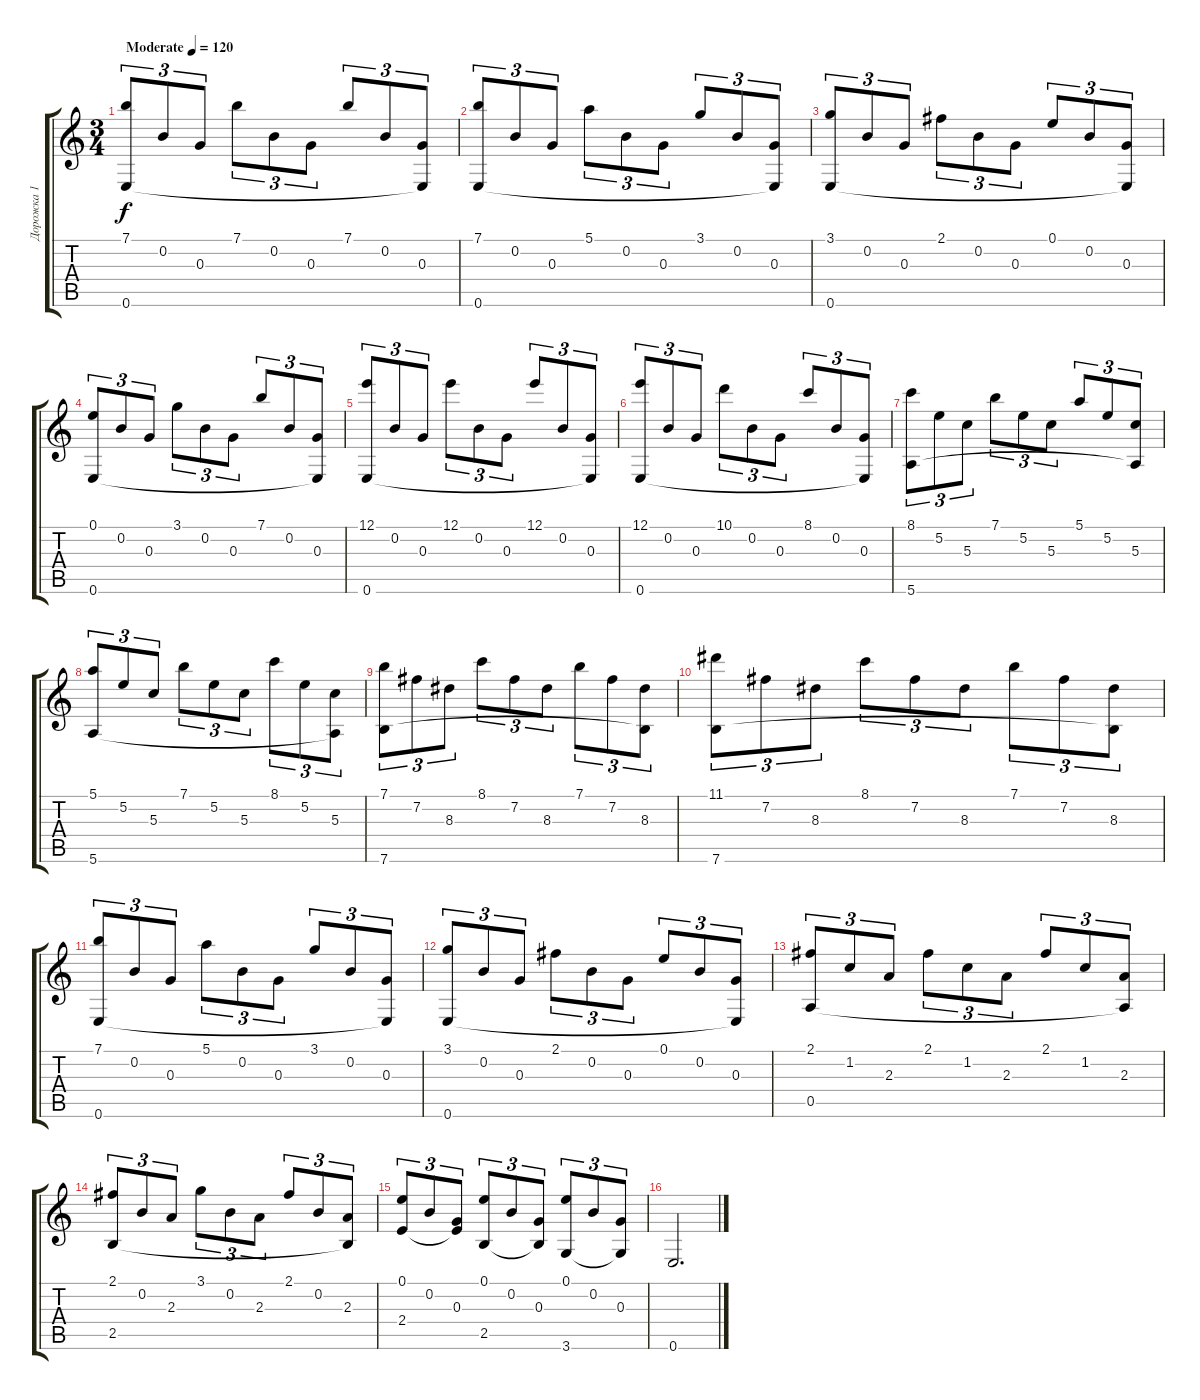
\track ("Дорожка 1" "Дорожка 1") {instrument acousticguitarnylon}
\staff {score tabs}
\tuning (E4 B3 G3 D3 A2 E2) {hide}
\ts (3 4)
\tempo (120 "Moderate")
\clef g2
\ks c
(7.1 0.6).8{tu (3 2) dy f instrument acousticguitarnylon} 0.2.8{tu (3 2)} 0.3.8{tu (3 2)} 7.1.8{tu (3 2)} 0.2.8{tu (3 2)} 0.3.8{tu (3 2)} 7.1.8{tu (3 2)} 0.2.8{tu (3 2)} (0.3 0.6{t}).8{tu (3 2)} |
(7.1 0.6).8{tu (3 2)} 0.2.8{tu (3 2)} 0.3.8{tu (3 2)} 5.1.8{tu (3 2)} 0.2.8{tu (3 2)} 0.3.8{tu (3 2)} 3.1.8{tu (3 2)} 0.2.8{tu (3 2)} (0.3 0.6{t}).8{tu (3 2)} |
(3.1 0.6).8{tu (3 2)} 0.2.8{tu (3 2)} 0.3.8{tu (3 2)} 2.1.8{tu (3 2)} 0.2.8{tu (3 2)} 0.3.8{tu (3 2)} 0.1.8{tu (3 2)} 0.2.8{tu (3 2)} (0.3 0.6{t}).8{tu (3 2)} |
(0.1 0.6).8{tu (3 2)} 0.2.8{tu (3 2)} 0.3.8{tu (3 2)} 3.1.8{tu (3 2)} 0.2.8{tu (3 2)} 0.3.8{tu (3 2)} 7.1.8{tu (3 2)} 0.2.8{tu (3 2)} (0.3 0.6{t}).8{tu (3 2)} |
(12.1 0.6).8{tu (3 2)} 0.2.8{tu (3 2)} 0.3.8{tu (3 2)} 12.1.8{tu (3 2)} 0.2.8{tu (3 2)} 0.3.8{tu (3 2)} 12.1.8{tu (3 2)} 0.2.8{tu (3 2)} (0.3 0.6{t}).8{tu (3 2)} |
(12.1 0.6).8{tu (3 2)} 0.2.8{tu (3 2)} 0.3.8{tu (3 2)} 10.1.8{tu (3 2)} 0.2.8{tu (3 2)} 0.3.8{tu (3 2)} 8.1.8{tu (3 2)} 0.2.8{tu (3 2)} (0.3 0.6{t}).8{tu (3 2)} |
(8.1 5.6).8{tu (3 2)} 5.2.8{tu (3 2)} 5.3.8{tu (3 2)} 7.1.8{tu (3 2)} 5.2.8{tu (3 2)} 5.3.8{tu (3 2)} 5.1.8{tu (3 2)} 5.2.8{tu (3 2)} (5.3 5.6{t}).8{tu (3 2)} |
(5.1 5.6).8{tu (3 2)} 5.2.8{tu (3 2)} 5.3.8{tu (3 2)} 7.1.8{tu (3 2)} 5.2.8{tu (3 2)} 5.3.8{tu (3 2)} 8.1.8{tu (3 2)} 5.2.8{tu (3 2)} (5.3 5.6{t}).8{tu (3 2)} |
(7.1 7.6).8{tu (3 2)} 7.2.8{tu (3 2)} 8.3.8{tu (3 2)} 8.1.8{tu (3 2)} 7.2.8{tu (3 2)} 8.3.8{tu (3 2)} 7.1.8{tu (3 2)} 7.2.8{tu (3 2)} (8.3 7.6{t}).8{tu (3 2)} |
(11.1 7.6).8{tu (3 2)} 7.2.8{tu (3 2)} 8.3.8{tu (3 2)} 8.1.8{tu (3 2)} 7.2.8{tu (3 2)} 8.3.8{tu (3 2)} 7.1.8{tu (3 2)} 7.2.8{tu (3 2)} (8.3 7.6{t}).8{tu (3 2)} |
(7.1 0.6).8{tu (3 2)} 0.2.8{tu (3 2)} 0.3.8{tu (3 2)} 5.1.8{tu (3 2)} 0.2.8{tu (3 2)} 0.3.8{tu (3 2)} 3.1.8{tu (3 2)} 0.2.8{tu (3 2)} (0.3 0.6{t}).8{tu (3 2)} |
(3.1 0.6).8{tu (3 2)} 0.2.8{tu (3 2)} 0.3.8{tu (3 2)} 2.1.8{tu (3 2)} 0.2.8{tu (3 2)} 0.3.8{tu (3 2)} 0.1.8{tu (3 2)} 0.2.8{tu (3 2)} (0.3 0.6{t}).8{tu (3 2)} |
(2.1 0.5).8{tu (3 2)} 1.2.8{tu (3 2)} 2.3.8{tu (3 2)} 2.1.8{tu (3 2)} 1.2.8{tu (3 2)} 2.3.8{tu (3 2)} 2.1.8{tu (3 2)} 1.2.8{tu (3 2)} (2.3 0.5{t}).8{tu (3 2)} |
(2.1 2.5).8{tu (3 2)} 0.2.8{tu (3 2)} 2.3.8{tu (3 2)} 3.1.8{tu (3 2)} 0.2.8{tu (3 2)} 2.3.8{tu (3 2)} 2.1.8{tu (3 2)} 0.2.8{tu (3 2)} (2.3 2.5{t}).8{tu (3 2)} |
(0.1 2.4).8{tu (3 2)} 0.2.8{tu (3 2)} (0.3 2.4{t}).8{tu (3 2)} (0.1 2.5).8{tu (3 2)} 0.2.8{tu (3 2)} (0.3 2.5{t}).8{tu (3 2)} (0.1 3.6).8{tu (3 2)} 0.2.8{tu (3 2)} (0.3 3.6{t}).8{tu (3 2)} |
0.6.2{d}
